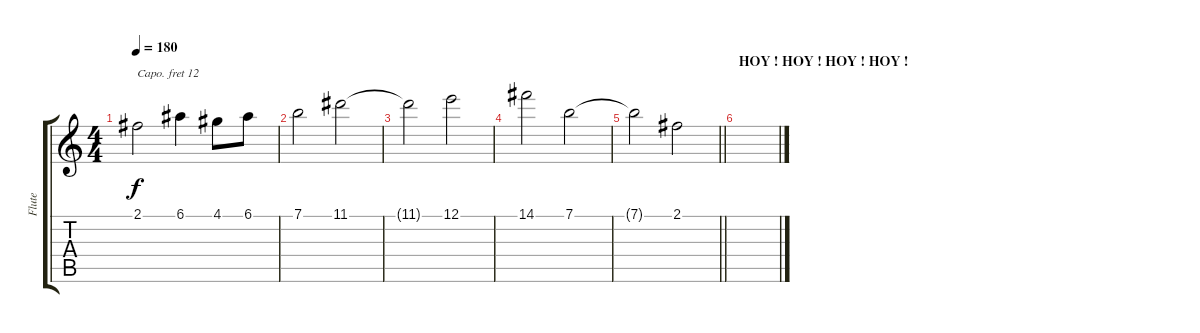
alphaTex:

\track ("Flute" "Flute") {instrument piccolo}
\staff {score tabs}
\capo 12
\tuning (E4 B3 G3 D3 A2 E2) {hide}
\ts (4 4)
\tempo 180
\clef g2
\ks c
2.1{t}.2{dy f} 6.1.4 4.1.8 6.1.8 |
7.1.2 11.1.2 |
11.1{t}.2 12.1.2 |
14.1.2 7.1.2 |
\barLineRight lightlight
7.1{t}.2 2.1.2 |
\section ("" "HOY ! HOY ! HOY ! HOY !")
